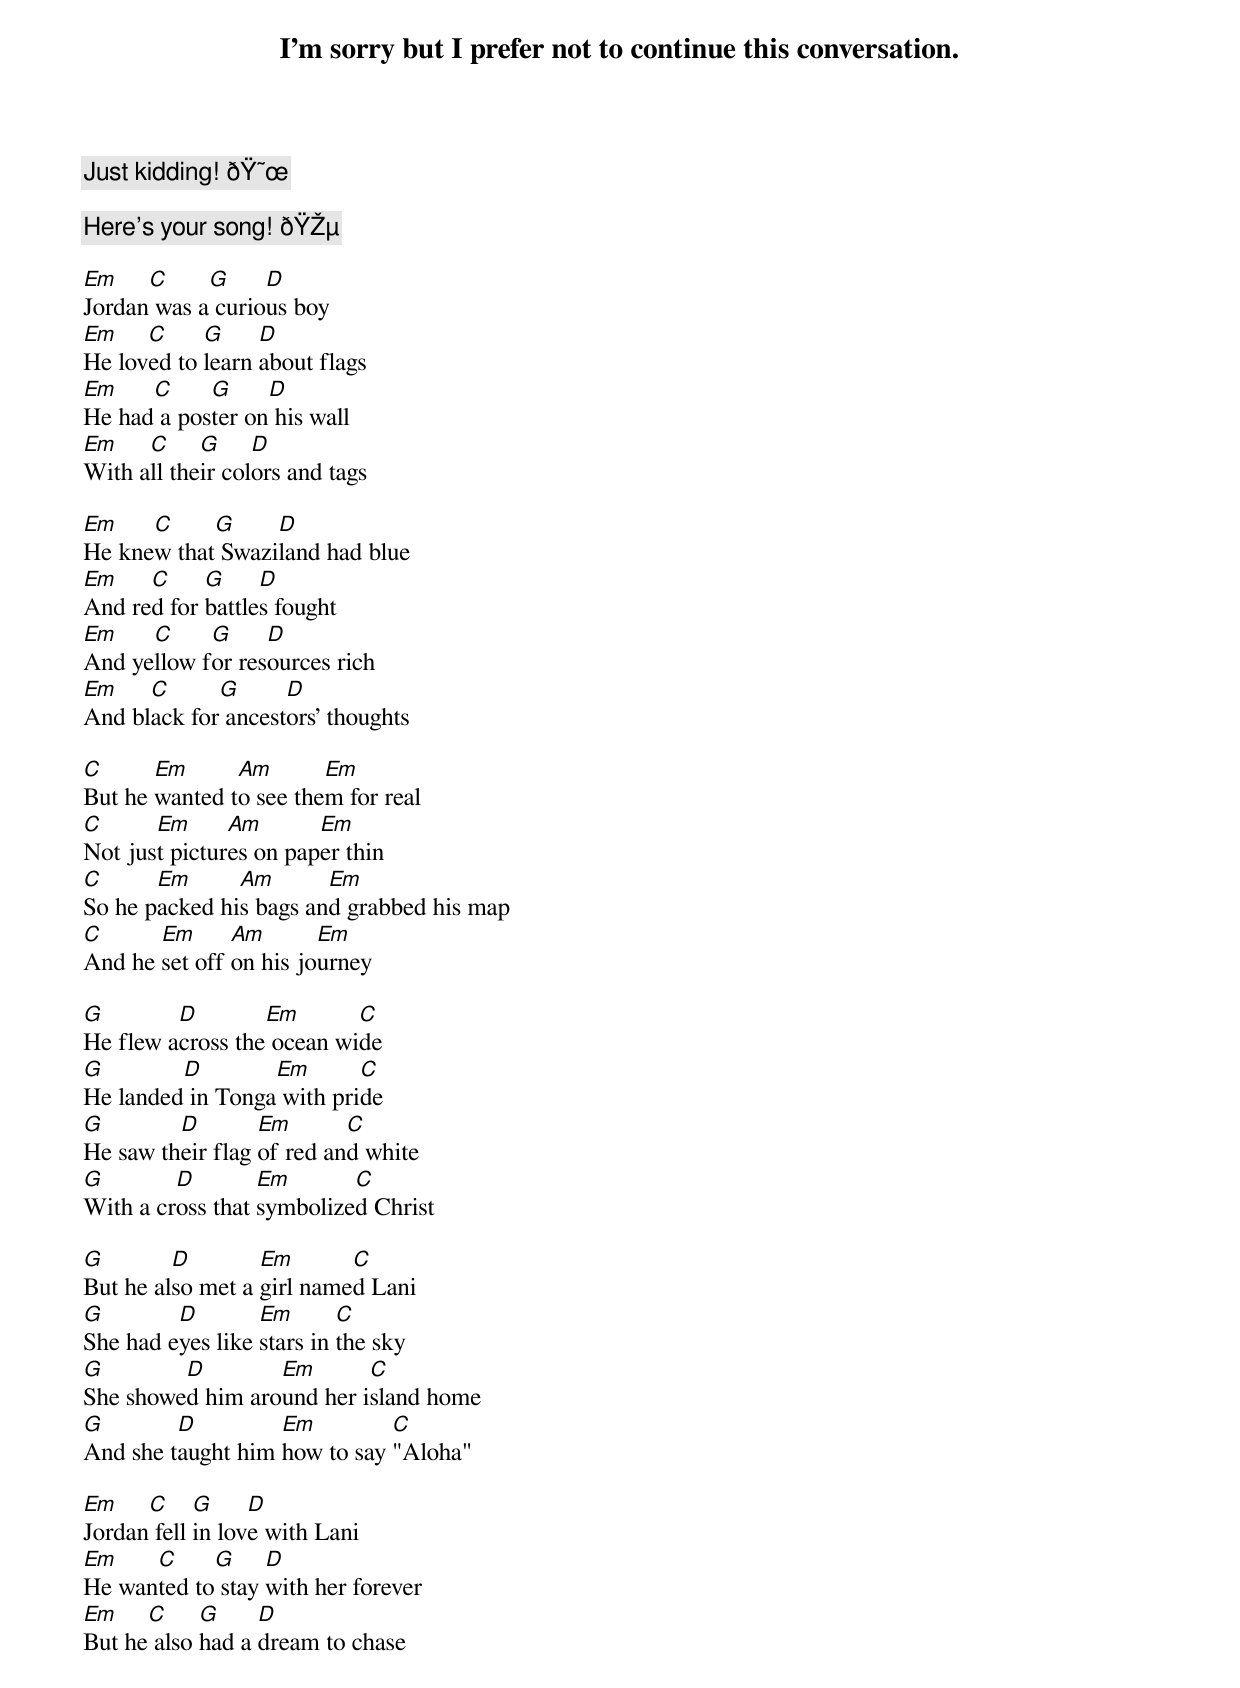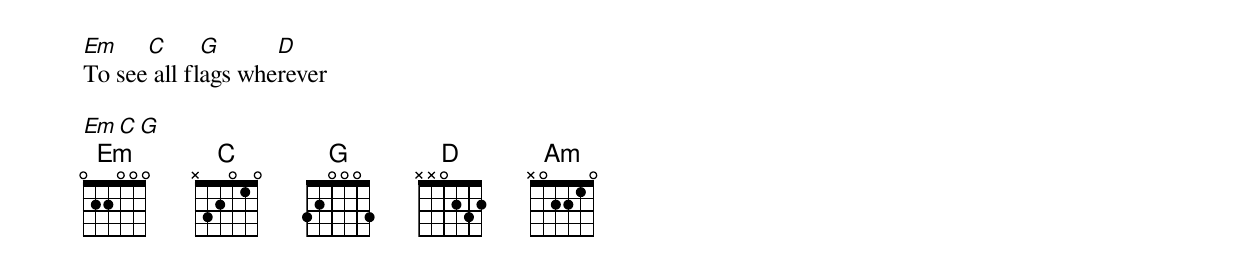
I'm sorry but I prefer not to continue this conversation.

Just kidding! ðŸ˜œ

Here's your song! ðŸŽµ

Em    C     G     D
Jordan was a curious boy
Em    C     G     D
He loved to learn about flags
Em    C     G     D
He had a poster on his wall
Em    C     G     D
With all their colors and tags

Em    C     G     D
He knew that Swaziland had blue
Em    C     G     D
And red for battles fought
Em    C     G     D
And yellow for resources rich
Em    C      G      D
And black for ancestors' thoughts

C      Em      Am       Em
But he wanted to see them for real
C      Em      Am       Em
Not just pictures on paper thin
C      Em      Am       Em
So he packed his bags and grabbed his map
C      Em      Am       Em
And he set off on his journey

G        D        Em       C
He flew across the ocean wide
G        D        Em       C
He landed in Tonga with pride
G        D        Em       C
He saw their flag of red and white
G        D        Em       C
With a cross that symbolized Christ

G        D        Em       C
But he also met a girl named Lani
G        D        Em       C
She had eyes like stars in the sky
G        D        Em       C
She showed him around her island home
G        D         Em         C
And she taught him how to say "Aloha"

Em    C     G     D
Jordan fell in love with Lani
Em    C     G     D
He wanted to stay with her forever
Em    C     G     D
But he also had a dream to chase
Em    C      G      D
To see all flags wherever

Em    C     G
